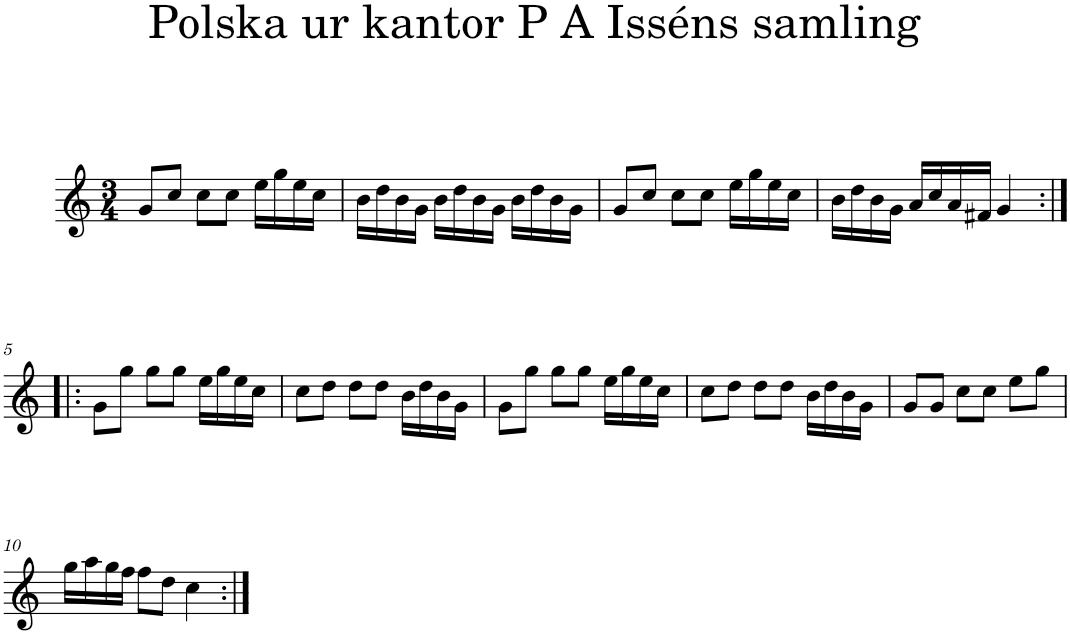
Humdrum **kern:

**kern
*part1
*staff1
*I"Piano
*I'Pno
*clefG2
*k[]
*M3/4
=1
8g/L
8cc/J
8cc\L
8cc\J
16ee\LL
16gg\
16ee\
16cc\JJ
=2
16b\LL
16dd\
16b\
16g\JJ
16b\LL
16dd\
16b\
16g\JJ
16b\LL
16dd\
16b\
16g\JJ
=3
8g/L
8cc/J
8cc\L
8cc\J
16ee\LL
16gg\
16ee\
16cc\JJ
=4
16b\LL
16dd\
16b\
16g\JJ
16a/LL
16cc/
16a/
16f#X/JJ
4g/
!!LO:LB:g=z
=5:|!|:
8g\L
8gg\J
8gg\L
8gg\J
16ee\LL
16gg\
16ee\
16cc\JJ
=6
8cc\L
8dd\J
8dd\L
8dd\J
16b\LL
16dd\
16b\
16g\JJ
=7
8g\L
8gg\J
8gg\L
8gg\J
16ee\LL
16gg\
16ee\
16cc\JJ
=8
8cc\L
8dd\J
8dd\L
8dd\J
16b\LL
16dd\
16b\
16g\JJ
=9
8g/L
8g/J
8cc\L
8cc\J
8ee\L
8gg\J
!!LO:LB:g=z
=10
16gg\LL
16aa\
16gg\
16ff\JJ
8ff\L
8dd\J
4cc\
=:|!
*-
